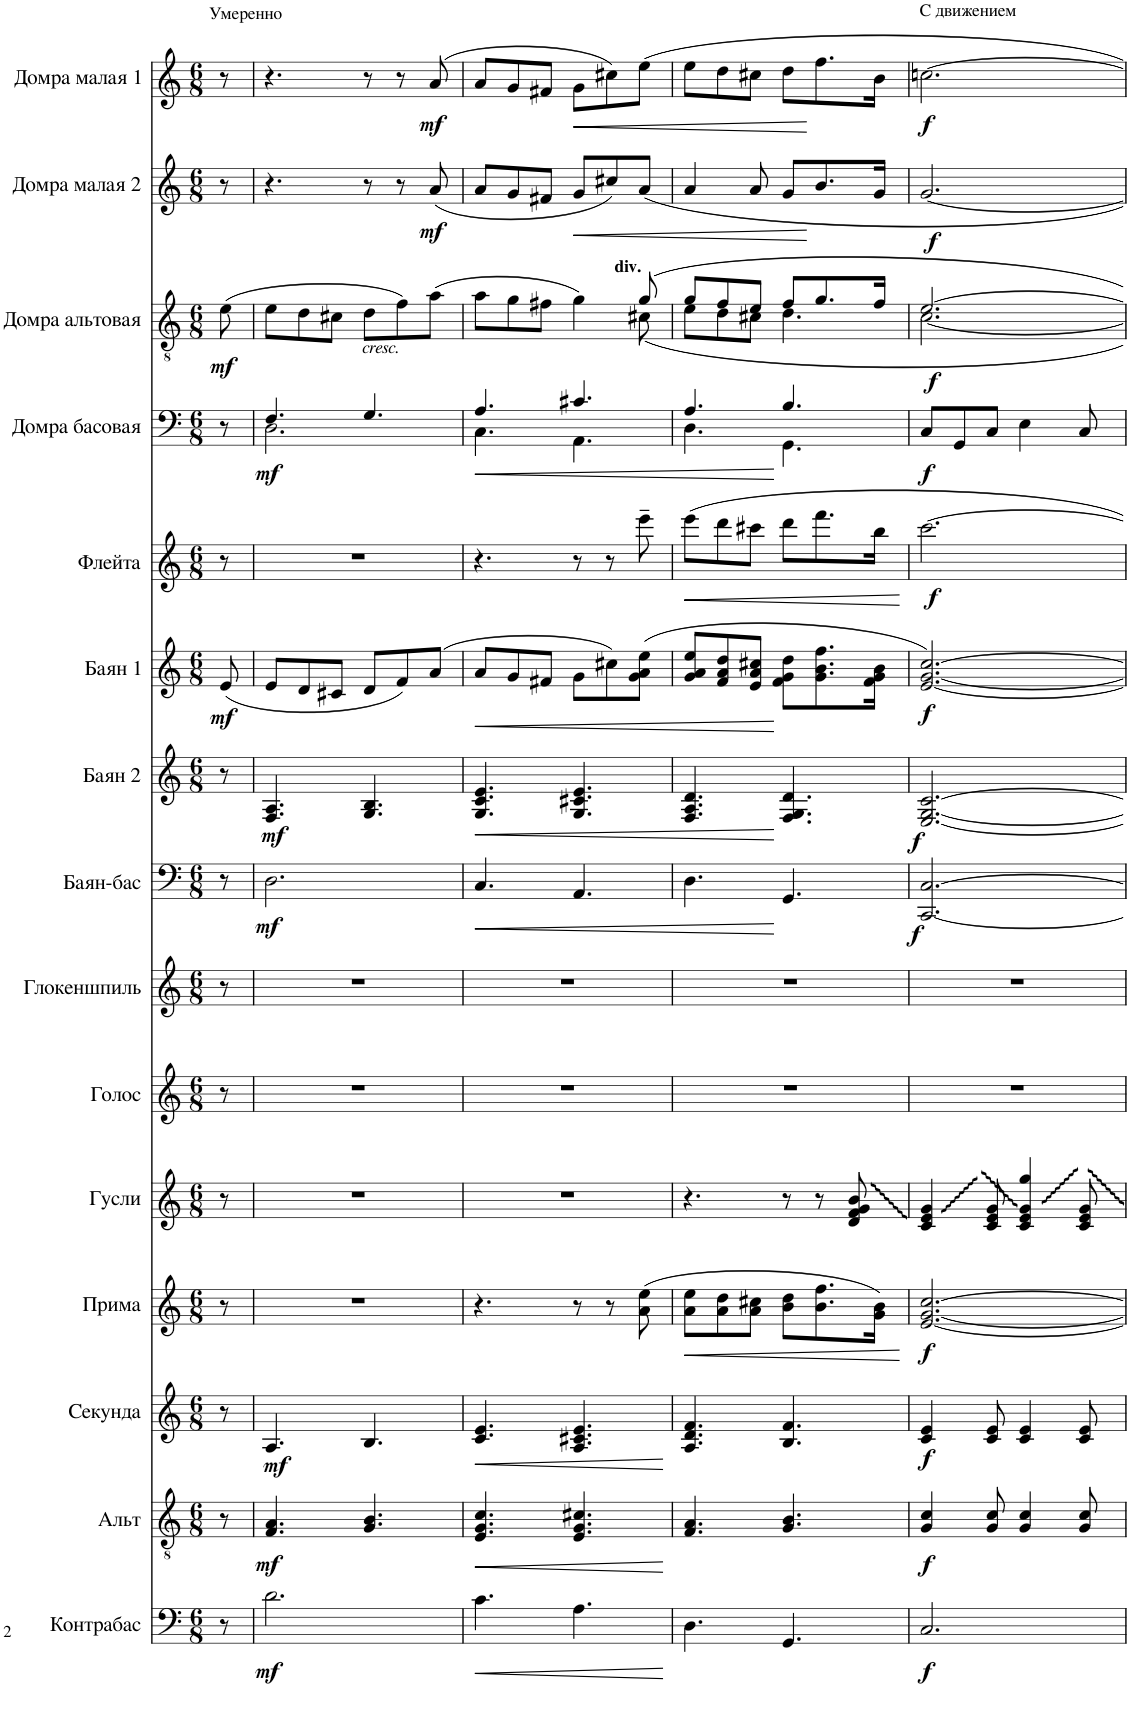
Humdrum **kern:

**kern	**dynam	**kern	**dynam	**kern	**dynam	**kern	**dynam	**kern	**kern	**kern	**kern	**dynam	**kern	**dynam	**kern	**dynam	**kern	**dynam	**kern	**dynam	**kern	**dynam	**kern	**dynam	**kern	**dynam
*part15	*part15	*part14	*part14	*part13	*part13	*part12	*part12	*part11	*part10	*part9	*part8	*part8	*part7	*part7	*part6	*part6	*part5	*part5	*part4	*part4	*part3	*part3	*part2	*part2	*part1	*part1
*staff15	*staff15	*staff14	*staff14	*staff13	*staff13	*staff12	*staff12	*staff11	*staff10	*staff9	*staff8	*staff8	*staff7	*staff7	*staff6	*staff6	*staff5	*staff5	*staff4	*staff4	*staff3	*staff3	*staff2	*staff2	*staff1	*staff1
*I"Контрабас	*	*I"Альт	*	*I"Секунда	*	*I"Прима	*	*I"Гусли	*I"Голос	*I"Глокеншпиль	*I"Баян-бас	*	*I"Баян 2	*	*I"Баян 1	*	*I"Флейта	*	*I"Домра басовая	*	*I"Домра альтовая	*	*I"Домра малая 2	*	*I"Домра малая 1	*
*clefF4	*	*clefGv2	*	*clefG2	*	*clefG2	*	*clefG2	*clefG2	*clefG2	*clefF4	*	*clefG2	*	*clefG2	*	*clefG2	*	*clefF4	*	*clefGv2	*	*clefG2	*	*clefG2	*
*	*	*	*	*	*	*	*	*	*	*Trd-14c-24	*	*	*	*	*	*	*	*	*	*	*	*	*	*	*	*
*k[]	*	*k[]	*	*k[]	*	*k[]	*	*k[]	*k[]	*k[]	*k[]	*	*k[]	*	*k[]	*	*k[]	*	*k[]	*	*k[]	*	*k[]	*	*k[]	*
*M6/8	*	*M6/8	*	*M6/8	*	*M6/8	*	*M6/8	*M6/8	*M6/8	*M6/8	*	*M6/8	*	*M6/8	*	*M6/8	*	*M6/8	*	*M6/8	*	*M6/8	*	*M6/8	*
=1	=1	=1	=1	=1	=1	=1	=1	=1	=1	=1	=1	=1	=1	=1	=1	=1	=1	=1	=1	=1	=1	=1	=1	=1	=1	=1
!	!	!	!	!	!	!	!	!	!	!	!	!	!	!	!	!	!	!	!	!	!	!	!	!	!LO:TX:a:t=Умеренно	!
!	!	!	!	!	!	!	!	!	!	!	!	!	!	!	!	!LO:DY:b	!	!	!	!	!	!LO:DY:b	!	!	!	!
8r	.	8r	.	8r	.	8r	.	8r	8r	8r	8r	.	8r	.	(8e/	mf	8r	.	8r	.	(8e\	mf	8r	.	8r	.
=2	=2	=2	=2	=2	=2	=2	=2	=2	=2	=2	=2	=2	=2	=2	=2	=2	=2	=2	=2	=2	=2	=2	=2	=2	=2	=2
*	*	*	*	*	*	*	*	*	*	*	*	*	*	*	*	*	*	*	*^	*	*	*	*	*	*	*
!	!LO:DY:b	!	!LO:DY:b	!	!LO:DY:b	!	!	!	!	!	!	!LO:DY:b	!	!LO:DY:b	!	!	!	!	!	!	!LO:DY:b	!	!	!	!	!	!
2.d\	mf	4.F/ 4.A/	mf	4.A/	mf	2.r	.	2.r	2.r	2.r	2.D\	mf	4.F/ 4.A/	mf	8e/L	.	2.r	.	4.F/	2.D\	mf	8e\L	.	4.r	.	4.r	.
.	.	.	.	.	.	.	.	.	.	.	.	.	.	.	8d/	.	.	.	.	.	.	8d\	.	.	.	.	.
.	.	.	.	.	.	.	.	.	.	.	.	.	.	.	8c#X/J	.	.	.	.	.	.	8c#X\J	.	.	.	.	.
!	!	!	!	!	!	!	!	!	!	!	!	!	!	!	!	!	!	!	!	!	!	!LO:TX:b:i:t=cresc.	!	!	!	!	!
.	.	4.G/ 4.B/	.	4.B/	.	.	.	.	.	.	.	.	4.G/ 4.B/	.	8d/L	.	.	.	4.G/	.	.	8d\L	.	8r	.	8r	.
.	.	.	.	.	.	.	.	.	.	.	.	.	.	.	8f/)	.	.	.	.	.	.	8f\)	.	8r	.	8r	.
!	!	!	!	!	!	!	!	!	!	!	!	!	!	!	!	!	!	!	!	!	!	!	!	!	!LO:DY:b	!	!LO:DY:b
.	.	.	.	.	.	.	.	.	.	.	.	.	.	.	(8a/J	.	.	.	.	.	.	(8a\J	.	(8a/	mf	(8a/	mf
=3	=3	=3	=3	=3	=3	=3	=3	=3	=3	=3	=3	=3	=3	=3	=3	=3	=3	=3	=3	=3	=3	=3	=3	=3	=3	=3	=3
!	!LO:HP:b	!	!LO:HP:b	!	!LO:HP:b	!	!	!	!	!	!	!LO:HP:b	!	!LO:HP:b	!	!LO:HP:b	!	!	!	!	!LO:HP:b	!	!	!	!	!	!
*	*	*	*	*	*	*	*	*	*	*	*	*	*	*	*	*	*	*	*	*	*	*^	*	*	*	*	*
4.c\	<	4.E/ 4.G/ 4.c/	<	4.c/ 4.e/	<	4.r	.	2.r	2.r	2.r	4.C/	<	4.G/ 4.c/ 4.e/	<	8a/L	<	4.r	.	4.A/	4.C\	<	8a\L	8ryy	.	8a/L	.	8a/L	.
*	*	*	*	*	*	*	*	*	*	*	*	*	*	*	*	*	*	*	*	*	*	*v	*v	*	*	*	*	*
.	.	.	.	.	.	.	.	.	.	.	.	.	.	.	8g/	.	.	.	.	.	.	8g\	.	8g/	.	8g/	.
.	.	.	.	.	.	.	.	.	.	.	.	.	.	.	8f#X/J	.	.	.	.	.	.	8f#X\J	.	8f#X/J	.	8f#X/J	.
!	!	!	!	!	!	!	!	!	!	!	!	!	!	!	!	!	!	!	!	!	!	!LO:TX:a:B:t=div.	!	!	!	!	!
!	!	!	!	!	!	!	!	!	!	!	!	!	!	!	!	!	!	!	!	!	!	!	!	!	!LO:HP:b	!	!LO:HP:b
4.A\	.	4.E/ 4.G/ 4.c#X/	.	4.A/ 4.c#X/ 4.e/	.	8r	.	.	.	.	4.AA/	.	4.G/ 4.c#X/ 4.e/	.	8g\L	.	8r	.	4.c#X/	4.AA\	.	4g\)	.	8g/L	<	8g\L	<
.	.	.	.	.	.	8r	.	.	.	.	.	.	.	.	8cc#X\)	.	8r	.	.	.	.	.	.	8cc#X/)	.	8cc#X\)	.
*	*	*	*	*	*	*	*	*	*	*	*	*	*	*	*	*	*	*	*	*	*	*^	*	*	*	*	*
.	.	.	.	.	.	(8a\ 8ee\	.	.	.	.	.	.	.	.	(8g\ 8a\ 8ee\J	.	8eee~\	.	.	.	.	8g/	8c#X\	.	8a/J	.	8ee\J	.
*	*	*	*	*	*	*	*	*	*	*	*	*	*	*	*	*	*	*	*v	*v	*	*	*	*	*	*	*	*
*	*	*	*	*	*	*	*	*	*	*	*	*	*	*	*	*	*	*	*	*	*v	*v	*	*	*	*	*
.	[	.	[	.	[	.	.	.	.	.	.	.	.	.	.	.	.	.	.	.	.	.	.	.	.	.
=4	=4	=4	=4	=4	=4	=4	=4	=4	=4	=4	=4	=4	=4	=4	=4	=4	=4	=4	=4	=4	=4	=4	=4	=4	=4	=4
!	!	!	!	!	!	!	!LO:HP:b	!	!	!	!	!	!	!	!	!	!	!LO:HP:b	!	!	!	!	!	!	!	!
*	*	*	*	*	*	*	*	*	*	*	*	*	*	*	*	*	*	*	*^	*	*^	*	*	*	*	*
4.D\	.	4.F/ 4.A/	.	4.A/ 4.d/ 4.f/	.	8a\ 8ee\L	<	4.r	2.r	2.r	4.D\	.	4.F/ 4.A/ 4.d/	.	8g/ 8a/ 8ee/L	.	8eee\L	<	4.A/	4.D\	.	8g/L	8e\L	.	4a/	.	8ee\L	.
.	.	.	.	.	.	8a\ 8dd\	.	.	.	.	.	.	.	.	8f/ 8a/ 8dd/	.	8ddd\	.	.	.	.	8f/	8d\	.	.	.	8dd\	.
.	.	.	.	.	.	8a\ 8cc#X\J	.	.	.	.	.	.	.	.	8e/ 8a/ 8cc#X/J	.	8ccc#X\J	.	.	.	.	8e/J	8c#X\J	.	8a/	.	8cc#X\J	.
4.GG/	.	4.G/ 4.B/	.	4.B/ 4.f/	.	8b\ 8dd\L	.	8r	.	.	4.GG/	[	4.F/ 4.G/ 4.d/	[	8f\ 8g\ 8dd\L	[	8ddd\L	.	4.B/	4.GG\	[	8f/L	4.d\	.	8g/L	.	8dd\L	.
.	.	.	.	.	.	8.b\ 8.ff\	.	8r	.	.	.	.	.	.	8.g\ 8.b\ 8.ff\	.	8.fff\	.	.	.	.	8.g/	.	.	8.b/	[	8.ff\	[
.	.	.	.	.	.	.	.	8d/ 8f/ 8g/ 8b/	.	.	.	.	.	.	.	.	.	.	.	.	.	.	.	.	.	.	.	.
.	.	.	.	.	.	16g\ 16b\Jk)	.	.	.	.	.	.	.	.	16f\ 16g\ 16b\Jk	.	16bb\Jk	.	.	.	.	16f/Jk	.	.	16g/Jk	.	16b\Jk	.
*	*	*	*	*	*	*	*	*	*	*	*	*	*	*	*	*	*	*	*v	*v	*	*	*	*	*	*	*	*
*	*	*	*	*	*	*	*	*	*	*	*	*	*	*	*	*	*	*	*	*	*v	*v	*	*	*	*	*
.	.	.	.	.	.	.	[	.	.	.	.	.	.	.	.	.	.	[	.	.	.	.	.	.	.	.
=5	=5	=5	=5	=5	=5	=5	=5	=5	=5	=5	=5	=5	=5	=5	=5	=5	=5	=5	=5	=5	=5	=5	=5	=5	=5	=5
*	*	*	*	*	*	*	*	*	*	*	*	*	*	*	*	*	*	*	*	*	*^	*	*	*	*	*
!	!	!	!	!	!	!	!	!	!	!	!	!	!	!	!	!	!	!	!	!	!	!	!	!	!	!LO:TX:a:t=С движением	!
!	!LO:DY:b	!	!LO:DY:b	!	!LO:DY:b	!	!LO:DY:b	!	!	!	!	!LO:DY:b	!	!LO:DY:b	!	!LO:DY:b	!	!LO:DY:b	!	!LO:DY:b	!	!	!LO:DY:b	!	!LO:DY:b	!	!LO:DY:b
2.C/	f	4G/ 4c/	f	4c/ 4e/	f	[2.e/ [2.g/ [2.cc/	f	4c/ 4e/ 4g/	2.r	2.r	[2.CC/ [2.C/	f	[2.E/ [2.G/ [2.c/	f	[2.e/ [2.g/ [2.cc/)	f	[2.ccc\	f	8C/L	f	[2.e/	[2.c\	f	[2.g/	f	[2.ccn\	f
.	.	.	.	.	.	.	.	.	.	.	.	.	.	.	.	.	.	.	8GG/	.	.	.	.	.	.	.	.
.	.	8G/ 8c/	.	8c/ 8e/	.	.	.	8c/ 8e/ 8g/	.	.	.	.	.	.	.	.	.	.	8C/J	.	.	.	.	.	.	.	.
.	.	4G/ 4c/	.	4c/ 4e/	.	.	.	4c/ 4e/ 4g/ 4gg/	.	.	.	.	.	.	.	.	.	.	4E\	.	.	.	.	.	.	.	.
.	.	8G/ 8c/	.	8c/ 8e/	.	.	.	8c/ 8e/ 8g/	.	.	.	.	.	.	.	.	.	.	8C/	.	.	.	.	.	.	.	.
*	*	*	*	*	*	*	*	*	*	*	*	*	*	*	*	*	*	*	*	*	*v	*v	*	*	*	*	*
=	=	=	=	=	=	=	=	=	=	=	=	=	=	=	=	=	=	=	=	=	=	=	=	=	=	=
*-	*-	*-	*-	*-	*-	*-	*-	*-	*-	*-	*-	*-	*-	*-	*-	*-	*-	*-	*-	*-	*-	*-	*-	*-	*-	*-
